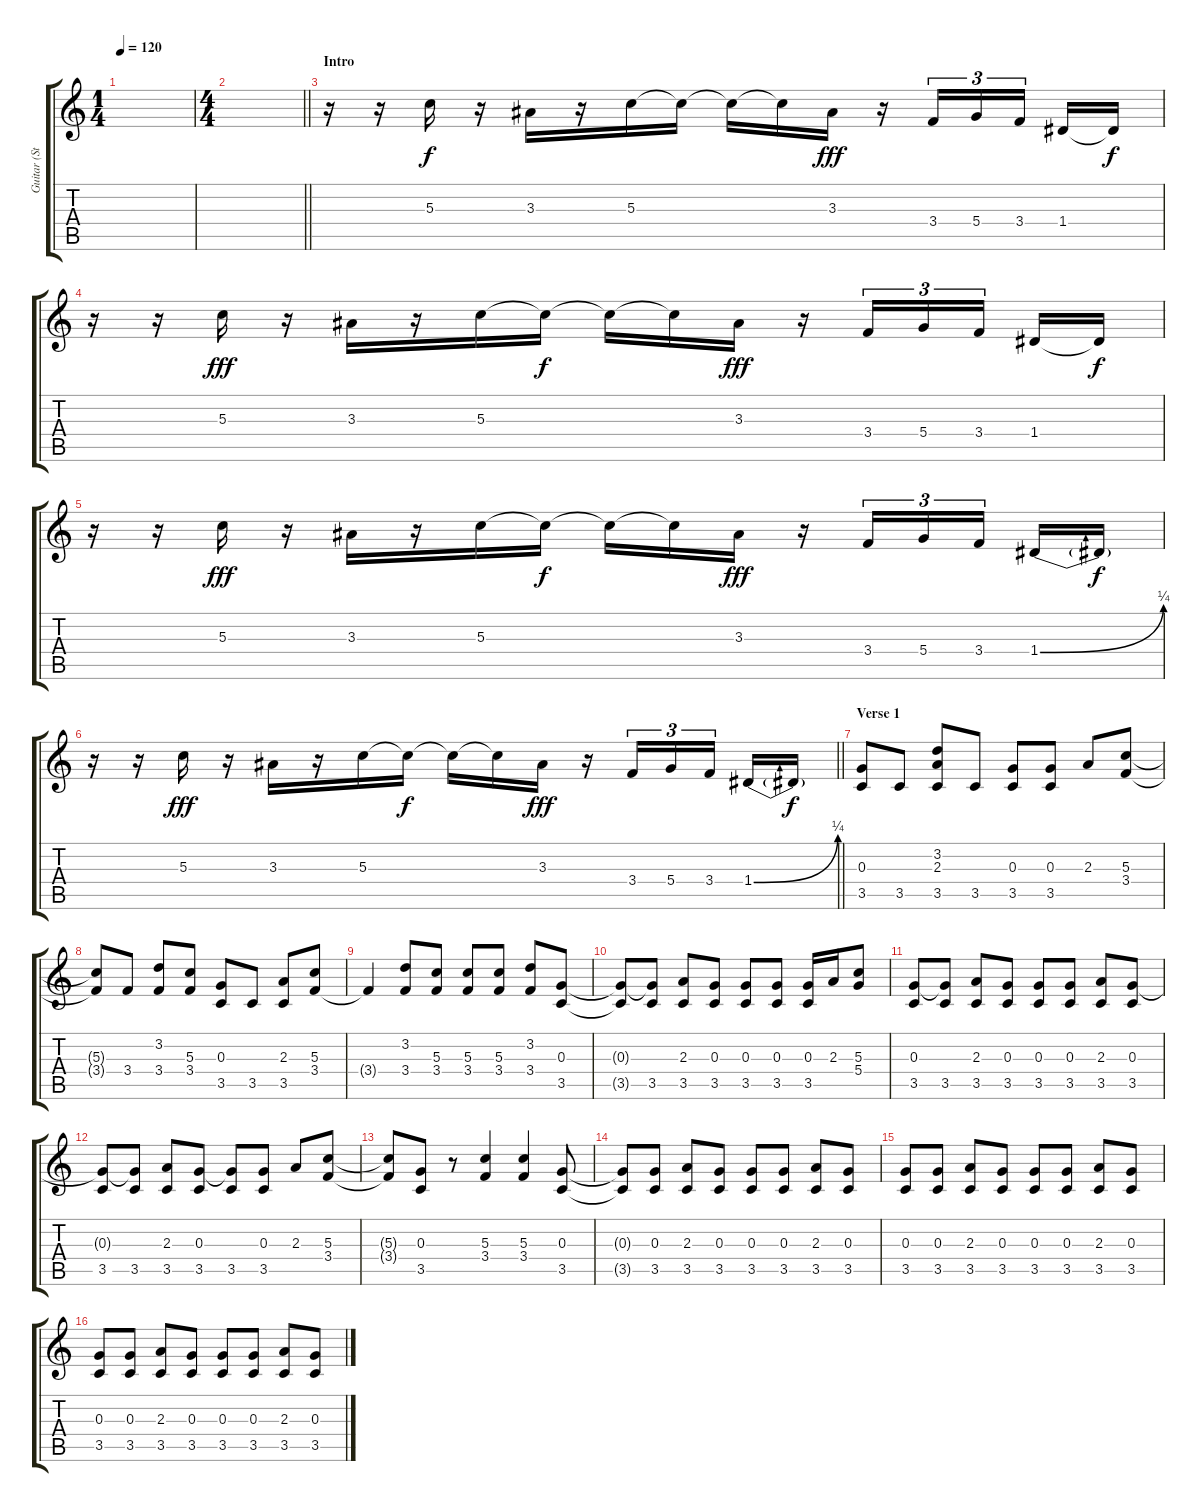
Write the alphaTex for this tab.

\track ("Guitar (Steve Miller)" "Guitar (St") {instrument overdrivenguitar}
\staff {score tabs}
\tuning (E4 B3 G3 D3 A2 E2) {hide}
\ts (1 4)
\tempo 120
\clef g2
\ks c
|
\ts (4 4)
\barLineRight lightlight
|
\section ("" "Intro")
r.16 r.16 5.3.16 r.16 3.3.16 r.16 5.3.16 5.3{t}.16{dy f} 5.3{t}.16 5.3{t}.16 3.3.16{dy fff} r.16 3.4.16{tu (3 2)} 5.4.16{tu (3 2)} 3.4.16{tu (3 2) beam splitsecondary} 1.4.16 1.4{t}.16{dy f} |
r.16 r.16 5.3.16{dy fff} r.16 3.3.16 r.16 5.3.16 5.3{t}.16{dy f} 5.3{t}.16 5.3{t}.16 3.3.16{dy fff} r.16 3.4.16{tu (3 2)} 5.4.16{tu (3 2)} 3.4.16{tu (3 2) beam splitsecondary} 1.4.16 1.4{t}.16{dy f} |
r.16 r.16 5.3.16{dy fff} r.16 3.3.16 r.16 5.3.16 5.3{t}.16{dy f} 5.3{t}.16 5.3{t}.16 3.3.16{dy fff} r.16 3.4.16{tu (3 2)} 5.4.16{tu (3 2)} 3.4.16{tu (3 2) beam splitsecondary} 1.4{be (bend 0 0 60 1)}.16 1.4{t}.16{dy f} |
\barLineRight lightlight
r.16 r.16 5.3.16{dy fff} r.16 3.3.16 r.16 5.3.16 5.3{t}.16{dy f} 5.3{t}.16 5.3{t}.16 3.3.16{dy fff} r.16 3.4.16{tu (3 2)} 5.4.16{tu (3 2)} 3.4.16{tu (3 2) beam splitsecondary} 1.4{be (bend 0 0 60 1)}.16 1.4{t}.16{dy f} |
\section ("" "Verse 1")
(0.3 3.5).8 3.5.8 (3.2 2.3 3.5).8 3.5.8 (0.3 3.5).8 (0.3 3.5).8 2.3.8 (5.3 3.4).8 |
(5.3{t} 3.4{t}).8 3.4.8 (3.2 3.4).8 (5.3 3.4).8 (0.3 3.5).8 3.5.8 (2.3 3.5).8 (5.3 3.4).8 |
3.4{t}.4 (3.2 3.4).8 (5.3 3.4).8 (5.3 3.4).8 (5.3 3.4).8 (3.2 3.4).8 (0.3 3.5).8 |
(0.3{t} 3.5{t}).8 (0.3{t} 3.5).8 (2.3 3.5).8 (0.3 3.5).8 (0.3 3.5).8 (0.3 3.5).8 (0.3 3.5).16 2.3.16 (5.3 5.4).8 |
(0.3 3.5).8 (0.3{t} 3.5).8 (2.3 3.5).8 (0.3 3.5).8 (0.3 3.5).8 (0.3 3.5).8 (2.3 3.5).8 (0.3 3.5).8 |
(0.3{t} 3.5).8 (0.3{t} 3.5).8 (2.3 3.5).8 (0.3 3.5).8 (0.3{t} 3.5).8 (0.3 3.5).8 2.3.8 (5.3 3.4).8 |
(5.3{t} 3.4{t}).8 (0.3 3.5).8 r.8 (5.3 3.4).4 (5.3 3.4).4 (0.3 3.5).8 |
(0.3{t} 3.5{t}).8 (0.3 3.5).8 (2.3 3.5).8 (0.3 3.5).8 (0.3 3.5).8 (0.3 3.5).8 (2.3 3.5).8 (0.3 3.5).8 |
(0.3 3.5).8 (0.3 3.5).8 (2.3 3.5).8 (0.3 3.5).8 (0.3 3.5).8 (0.3 3.5).8 (2.3 3.5).8 (0.3 3.5).8 |
(0.3 3.5).8 (0.3 3.5).8 (2.3 3.5).8 (0.3 3.5).8 (0.3 3.5).8 (0.3 3.5).8 (2.3 3.5).8 (0.3 3.5).8
